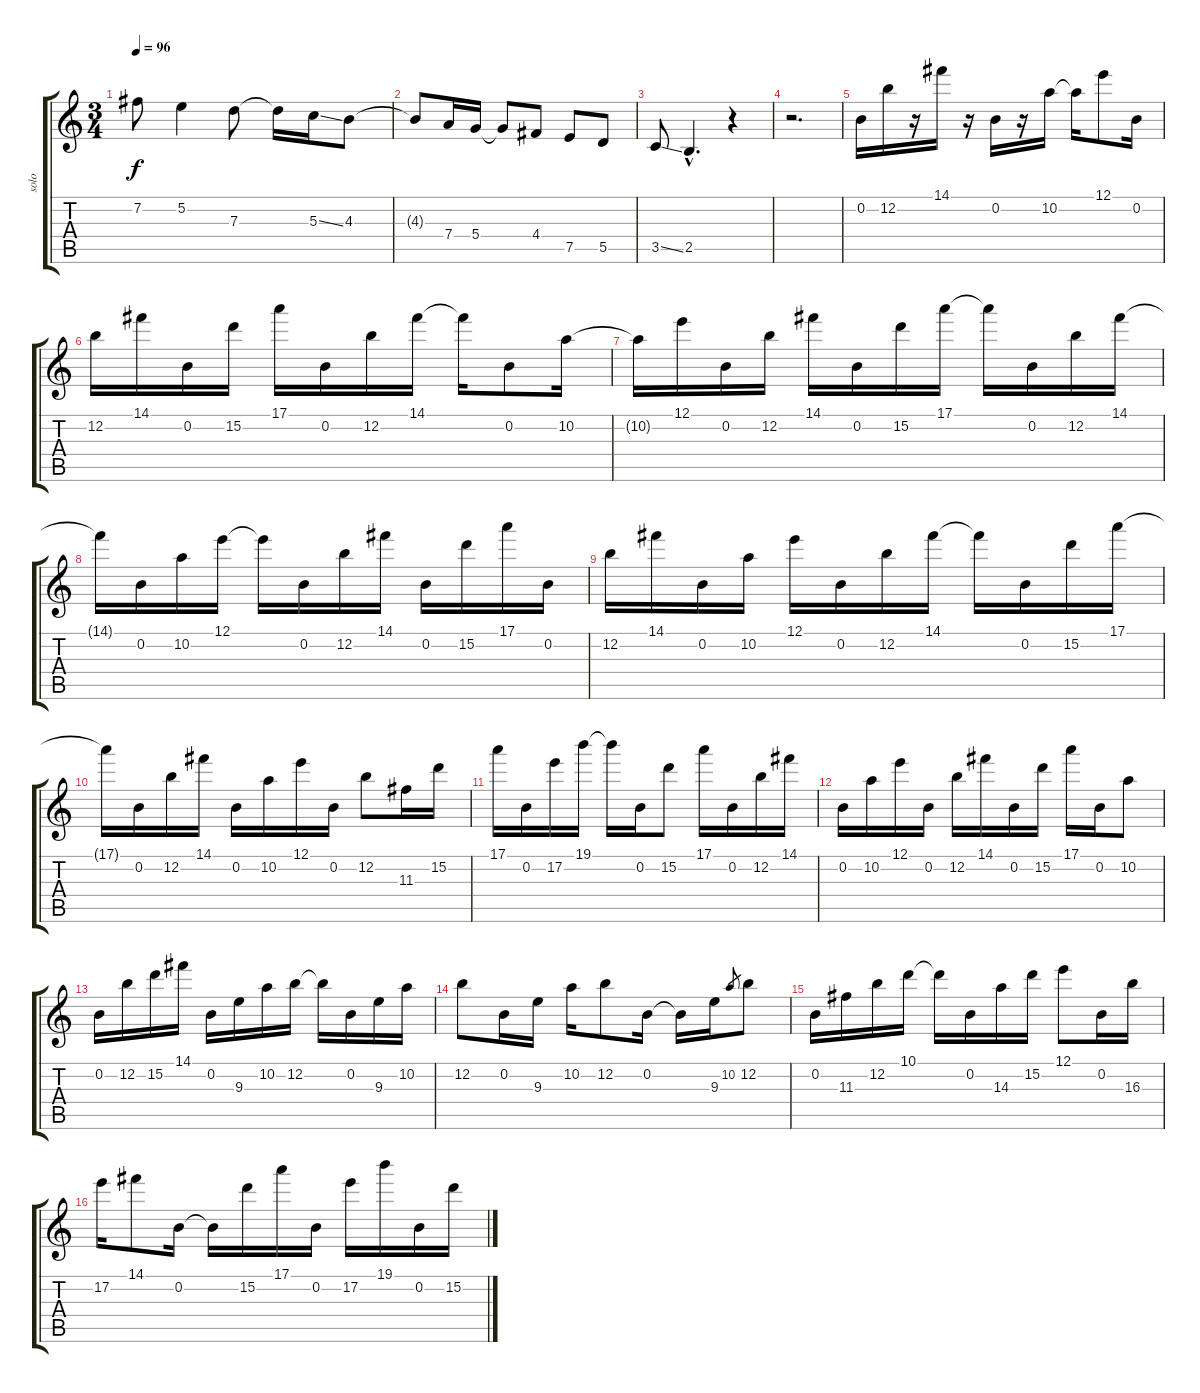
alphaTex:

\track ("solo" "solo") {instrument distortionguitar}
\staff {score tabs}
\tuning (E4 B3 G3 D3 A2 E2) {hide}
\ts (3 4)
\tempo 96
\clef g2
\ks c
7.2{t}.8{dy f} 5.2.4 7.3.8 7.3{t}.16 5.3{ss}.16 4.3.8 |
4.3{t}.8 7.4.16 5.4.16 5.4{t}.8 4.4.8 7.5.8 5.5.8 |
3.5{ss}.8 2.5{hac}.4{d} r.4 |
r.2{d} |
0.2.16 12.2.16 r.16 14.1.16 r.16 0.2.16 r.16 10.2.16 10.2{t}.16 12.1.8 0.2.16 |
12.2.16 14.1.16 0.2.16 15.2.16 17.1.16 0.2.16 12.2.16 14.1.16 14.1{t}.16 0.2.8 10.2.16 |
10.2{t}.16 12.1.16 0.2.16 12.2.16 14.1.16 0.2.16 15.2.16 17.1.16 17.1{t}.16 0.2.16 12.2.16 14.1.16 |
14.1{t}.16 0.2.16 10.2.16 12.1.16 12.1{t}.16 0.2.16 12.2.16 14.1.16 0.2.16 15.2.16 17.1.16 0.2.16 |
12.2.16 14.1.16 0.2.16 10.2.16 12.1.16 0.2.16 12.2.16 14.1.16 14.1{t}.16 0.2.16 15.2.16 17.1.16 |
17.1{t}.16 0.2.16 12.2.16 14.1.16 0.2.16 10.2.16 12.1.16 0.2.16 12.2.8 11.3.16 15.2.16 |
17.1.16 0.2.16 17.2.16 19.1.16 19.1{t}.16 0.2.16 15.2.8 17.1.16 0.2.16 12.2.16 14.1.16 |
0.2.16 10.2.16 12.1.16 0.2.16 12.2.16 14.1.16 0.2.16 15.2.16 17.1.16 0.2.16 10.2.8 |
0.2.16 12.2.16 15.2.16 14.1.16 0.2.16 9.3.16 10.2.16 12.2.16 12.2{t}.16 0.2.16 9.3.16 10.2.16 |
12.2.8 0.2.16 9.3.16 10.2.16 12.2.8 0.2.16 0.2{t}.16 9.3.16 10.2.8{gr} 12.2.8 |
0.2.16 11.3.16 12.2.16 10.1.16 10.1{t}.16 0.2.16 14.3.16 15.2.16 12.1.8 0.2.16 16.3.16 |
17.2.16 14.1.8 0.2.16 0.2{t}.16 15.2.16 17.1.16 0.2.16 17.2.16 19.1.16 0.2.16 15.2.16
